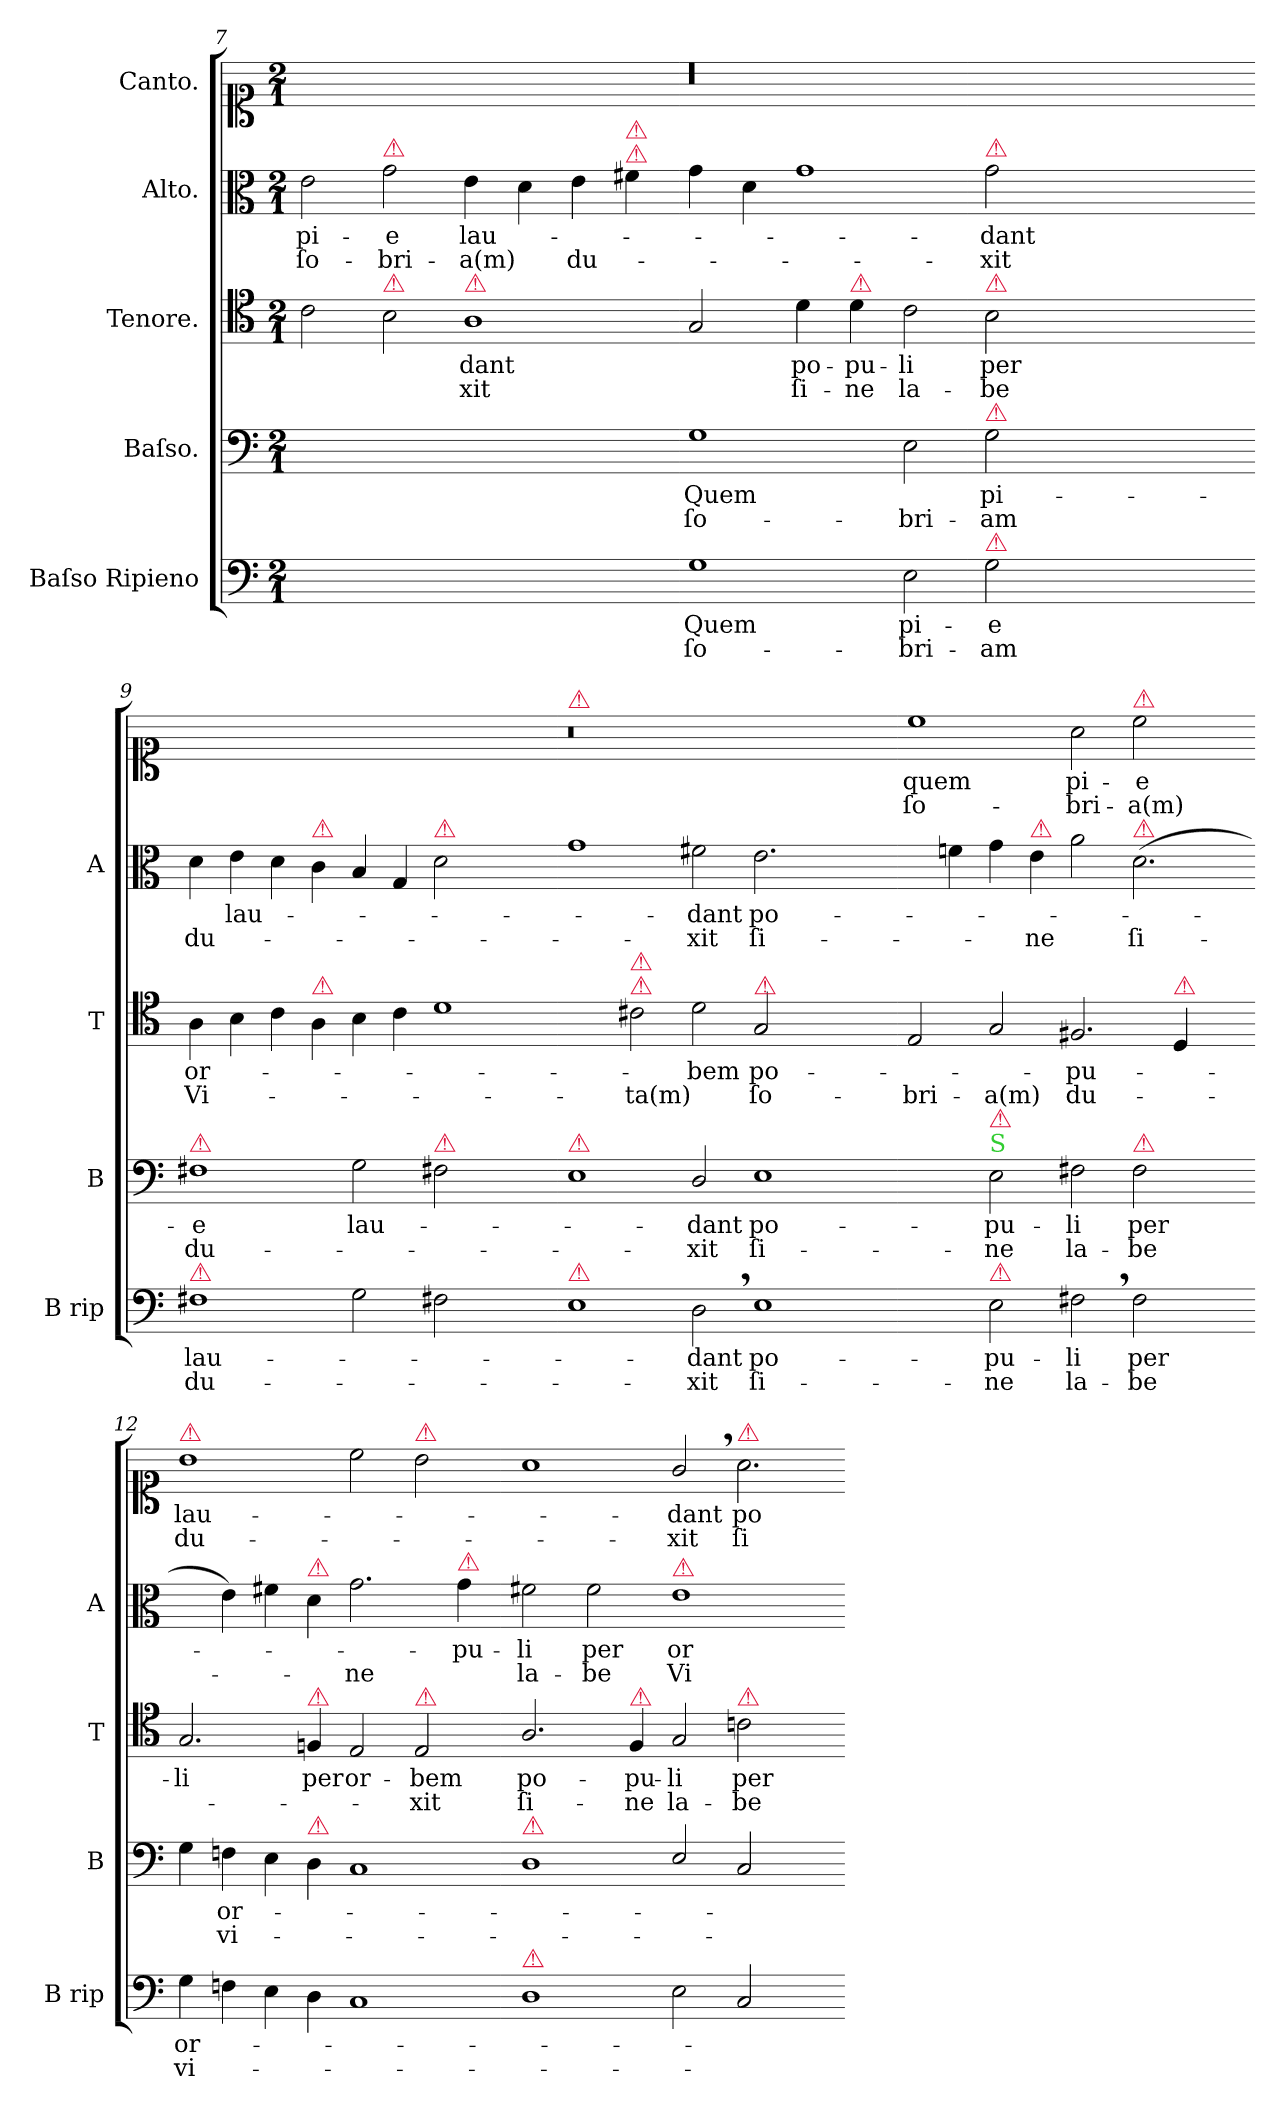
**kern	**text	**text	**kern	**text	**text	**kern	**text	**text	**kern	**text	**text	**kern	**text	**text
*part5	*part5	*part5	*part4	*part4	*part4	*part3	*part3	*part3	*part2	*part2	*part2	*part1	*part1	*part1
*staff5	*staff5	*staff5	*staff4	*staff4	*staff4	*staff3	*staff3	*staff3	*staff2	*staff2	*staff2	*staff1	*staff1	*staff1
*I"Baſso Ripieno	*	*	*I"Baſso.	*	*	*I"Tenore.	*	*	*I"Alto.	*	*	*I"Canto.	*	*
*I'B rip	*	*	*I'B	*	*	*I'T	*	*	*I'A	*	*	*	*	*
*clefF4	*	*	*clefF4	*	*	*clefC4	*	*	*clefC3	*	*	*clefC1	*	*
*k[]	*	*	*k[]	*	*	*k[]	*	*	*k[]	*	*	*k[]	*	*
*M2/1	*	*	*M2/1	*	*	*M2/1	*	*	*M2/1	*	*	*M2/1	*	*
=7	=7	=7	=7	=7	=7	=7	=7	=7	=7	=7	=7	=7	=7	=7
0ryy	.	.	0ryy	.	.	2c\	.	.	2e\	pi-	ſo-	0ryy	.	.
!	!	!	!	!	!	!	!	!	!LO:TX:a:color=crimson:t=⚠	!	!	!	!	!
!	!	!	!	!	!	!LO:TX:a:color=crimson:t=⚠	!	!	!	!	!	!	!	!
.	.	.	.	.	.	2B\	.	.	2g\	-e	-bri-	.	.	.
!	!	!	!	!	!	!LO:TX:a:color=crimson:t=⚠	!	!	!	!	!	!	!	!
.	.	.	.	.	.	1A	-dant	-xit	4e\	lau-	-a(m)	.	.	.
.	.	.	.	.	.	.	.	.	4d\	.	.	.	.	.
.	.	.	.	.	.	.	.	.	4e\	.	du-	.	.	.
!	!	!	!	!	!	!	!	!	!LO:TX:a:color=crimson:t=⚠	!	!	!	!	!
!	!	!	!	!	!	!	!	!	!LO:TX:a:color=crimson:t=⚠	!	!	!	!	!
.	.	.	.	.	.	.	.	.	4f#X\	.	.	.	.	.
=8-	=8-	=8-	=8-	=8-	=8-	=8-	=8-	=8-	=8-	=8-	=8-	=8-	=8-	=8-
1G	Quem	ſo-	1G	Quem	ſo-	2G/	.	.	4g\	.	.	00rb	.	.
.	.	.	.	.	.	.	.	.	4d\	.	.	.	.	.
.	.	.	.	.	.	4d\	po-	ſi-	1g	.	.	.	.	.
!	!	!	!	!	!	!LO:TX:a:color=crimson:t=⚠	!	!	!	!	!	!	!	!
.	.	.	.	.	.	4d\	-pu-	-ne	.	.	.	.	.	.
2E\	pi-	-bri-	2E\	.	-bri-	2c\	-li	la-	.	.	.	.	.	.
!	!	!	!	!	!	!	!	!	!LO:TX:a:color=crimson:t=⚠	!	!	!	!	!
!	!	!	!	!	!	!LO:TX:a:color=crimson:t=⚠	!	!	!	!	!	!	!	!
!	!	!	!LO:TX:a:color=crimson:t=⚠	!	!	!	!	!	!	!	!	!	!	!
!LO:TX:a:color=crimson:t=⚠	!	!	!	!	!	!	!	!	!	!	!	!	!	!
2G\	-e	-am	2G\	pi-	-am	2B\	per	-be	2g\	-dant	-xit	.	.	.
0ryy	.	.	0ryy	.	.	0ryy	.	.	0ryy	.	.	.	.	.
=9-	=9-	=9-	=9-	=9-	=9-	=9-	=9-	=9-	=9-	=9-	=9-	=9-	=9-	=9-
!	!	!	!LO:TX:a:color=crimson:t=⚠	!	!	!	!	!	!	!	!	!	!	!
!LO:TX:a:color=crimson:t=⚠	!	!	!	!	!	!	!	!	!	!	!	!	!	!
1F#X	lau-	du-	1F#X	-e	du-	4A\	or-	Vi-	4d\	.	du-	0ryy	.	.
.	.	.	.	.	.	4B\	.	.	4e\	lau-	.	.	.	.
.	.	.	.	.	.	4c\	.	.	4d\	.	.	.	.	.
!	!	!	!	!	!	!	!	!	!LO:TX:a:color=crimson:t=⚠	!	!	!	!	!
!	!	!	!	!	!	!LO:TX:a:color=crimson:t=⚠	!	!	!	!	!	!	!	!
.	.	.	.	.	.	4A\	.	.	4c\	.	.	.	.	.
2G\	.	.	2G\	lau-	.	4B\	.	.	4B/	.	.	.	.	.
.	.	.	.	.	.	4c\	.	.	4G/	.	.	.	.	.
!	!	!	!	!	!	!	!	!	!LO:TX:a:color=crimson:t=⚠	!	!	!	!	!
!	!	!	!LO:TX:a:color=crimson:t=⚠	!	!	!	!	!	!	!	!	!	!	!
2F#X\	.	.	2F#X\	.	.	1d\	.	.	2d\	.	.	.	.	.
2ryy	.	.	2ryy	.	.	.	.	.	2ryy	.	.	2ryy	.	.
=10-	=10-	=10-	=10-	=10-	=10-	=10-	=10-	=10-	=10-	=10-	=10-	=10-	=10-	=10-
!	!	!	!	!	!	!	!	!	!	!	!	!LO:TX:a:color=crimson:t=⚠	!	!
!	!	!	!LO:TX:a:color=crimson:t=⚠	!	!	!	!	!	!	!	!	!	!	!
!LO:TX:a:color=crimson:t=⚠	!	!	!	!	!	!	!	!	!	!	!	!	!	!
1E	.	.	1E	.	.	2ryy	.	.	1g	.	.	0r	.	.
!	!	!	!	!	!	!LO:TX:a:color=crimson:t=⚠	!	!	!	!	!	!	!	!
!	!	!	!	!	!	!LO:TX:a:color=crimson:t=⚠	!	!	!	!	!	!	!	!
.	.	.	.	.	.	2c#X\	.	-ta(m)	.	.	.	.	.	.
2D,<\	-dant	-xit	2D/	-dant	-xit	2d\	-bem	.	2f#X\	-dant	-xit	.	.	.
!	!	!	!	!	!	!LO:TX:a:color=crimson:t=⚠	!	!	!	!	!	!	!	!
!	!	!	!	!	!	!	!LO:LY:i	!	!	!	!	!	!	!
1E\	po-	ſi-	1E\	po-	ſi-	2G/	po-	ſo-	2.e\	po-	ſi-	.	.	.
.	.	.	.	.	.	2ryy	.	.	.	.	.	2ryy	.	.
.	.	.	.	.	.	.	.	.	4ryy	.	.	.	.	.
=11-	=11-	=11-	=11-	=11-	=11-	=11-	=11-	=11-	=11-	=11-	=11-	=11-	=11-	=11-
2ryy	.	.	2ryy	.	.	2E/	.	-bri-	4ryy	.	.	1cc	quem	ſo-
.	.	.	.	.	.	.	.	.	4fn\	.	.	.	.	.
!	!	!	!LO:TX:a:color=limegreen:t=S	!	!	!	!	!	!	!	!	!	!	!
!	!	!	!LO:TX:a:color=crimson:t=⚠	!	!	!	!	!	!	!	!	!	!	!
!LO:TX:a:color=crimson:t=⚠	!	!	!	!	!	!	!	!	!	!	!	!	!	!
2E\	-pu-	-ne	2E\	-pu-	-ne	2G/	.	-a(m)	4g\	.	.	.	.	.
!	!	!	!	!	!	!	!	!	!LO:TX:a:color=crimson:t=⚠	!	!	!	!	!
.	.	.	.	.	.	.	.	.	4e\	.	-ne	.	.	.
!	!	!	!	!	!	!	!LO:LY:i	!	!	!	!	!	!	!
2F#X,<\	-li	la-	2F#X\	-li	la-	2.F#X/	-pu-	du-	2a\	.	.	2a\	pi-	-bri-
!	!	!	!	!	!	!	!	!	!	!	!	!LO:TX:a:color=crimson:t=⚠	!	!
!	!	!	!	!	!	!	!	!	!LO:TX:a:color=crimson:t=⚠	!	!	!	!	!
!	!	!	!LO:TX:a:color=crimson:t=⚠	!	!	!	!	!	!	!	!	!	!	!
2F#\	per	-be	2F#\	per	-be	.	.	.	(<2.d\	.	ſi-	2cc\	-e	-a(m)
!	!	!	!	!	!	!LO:TX:a:color=crimson:t=⚠	!	!	!	!	!	!	!	!
.	.	.	.	.	.	4D/	.	.	.	.	.	.	.	.
4ryy	.	.	4ryy	.	.	4ryy	.	.	.	.	.	4ryy	.	.
=12-	=12-	=12-	=12-	=12-	=12-	=12-	=12-	=12-	=12-	=12-	=12-	=12-	=12-	=12-
!	!	!	!	!	!	!	!	!	!	!	!	!LO:TX:a:color=crimson:t=⚠	!	!
!	!	!	!	!	!	!	!LO:LY:i	!	!	!	!	!	!	!
4G\	or-	vi-	4G\	.	.	2.G/	-li	.	4ryy	.	.	1b	lau-	du-
4Fn\	.	.	4Fn\	or-	vi-	.	.	.	4e\)	.	.	.	.	.
4E\	.	.	4E\	.	.	.	.	.	4f#X\	.	.	.	.	.
!	!	!	!	!	!	!	!	!	!LO:TX:a:color=crimson:t=⚠	!	!	!	!	!
!	!	!	!	!	!	!LO:TX:a:color=crimson:t=⚠	!	!	!	!	!	!	!	!
!	!	!	!LO:TX:a:color=crimson:t=⚠	!	!	!	!	!	!	!	!	!	!	!
!	!	!	!	!	!	!	!LO:LY:i	!	!	!	!	!	!	!
4D\	.	.	4D\	.	.	4Fn/	per	.	4d\	.	.	.	.	.
!	!	!	!	!	!	!	!LO:LY:i	!	!	!	!	!	!	!
1C	.	.	1C	.	.	2E/	or-	.	2.g\	.	-ne	2cc\	.	.
!	!	!	!	!	!	!	!	!	!	!	!	!LO:TX:a:color=crimson:t=⚠	!	!
!	!	!	!	!	!	!LO:TX:a:color=crimson:t=⚠	!	!	!	!	!	!	!	!
!	!	!	!	!	!	!	!LO:LY:i	!	!	!	!	!	!	!
.	.	.	.	.	.	2E/	-bem	-xit	.	.	.	2b\	.	.
!	!	!	!	!	!	!	!	!	!LO:TX:a:color=crimson:t=⚠	!	!	!	!	!
.	.	.	.	.	.	.	.	.	4g\	-pu-	.	.	.	.
=13-	=13-	=13-	=13-	=13-	=13-	=13-	=13-	=13-	=13-	=13-	=13-	=13-	=13-	=13-
!	!	!	!LO:TX:a:color=crimson:t=⚠	!	!	!	!	!	!	!	!	!	!	!
!LO:TX:a:color=crimson:t=⚠	!	!	!	!	!	!	!	!	!	!	!	!	!	!
!	!	!	!	!	!	!	!LO:LY:i	!	!	!	!	!	!	!
1D	.	.	1D	.	.	2.A/	po-	ſi-	2f#X\	-li	la-	1a	.	.
.	.	.	.	.	.	.	.	.	2f#\	per	-be	.	.	.
!	!	!	!	!	!	!LO:TX:a:color=crimson:t=⚠	!	!	!	!	!	!	!	!
!	!	!	!	!	!	!	!LO:LY:i	!	!	!	!	!	!	!
.	.	.	.	.	.	4F/	-pu-	-ne	.	.	.	.	.	.
!	!	!	!	!	!	!	!	!	!LO:TX:a:color=crimson:t=⚠	!	!	!	!	!
!	!	!	!	!	!	!	!LO:LY:i	!	!	!	!	!	!	!
2E\	.	.	2E/	.	.	2G/	-li	la-	1e	or-	Vi-	2g,</	-dant	-xit
!	!	!	!	!	!	!	!	!	!	!	!	!LO:TX:a:color=crimson:t=⚠	!	!
!	!	!	!	!	!	!LO:TX:a:color=crimson:t=⚠	!	!	!	!	!	!	!	!
!	!	!	!	!	!	!	!LO:LY:i	!	!	!	!	!	!	!
2C/	.	.	2C/	.	.	2cn\	per	-be	.	.	.	2.a\	po-	ſi-
4ryy	.	.	4ryy	.	.	4ryy	.	.	4ryy	.	.	.	.	.
=-	=-	=-	=-	=-	=-	=-	=-	=-	=-	=-	=-	=-	=-	=-
*-	*-	*-	*-	*-	*-	*-	*-	*-	*-	*-	*-	*-	*-	*-
